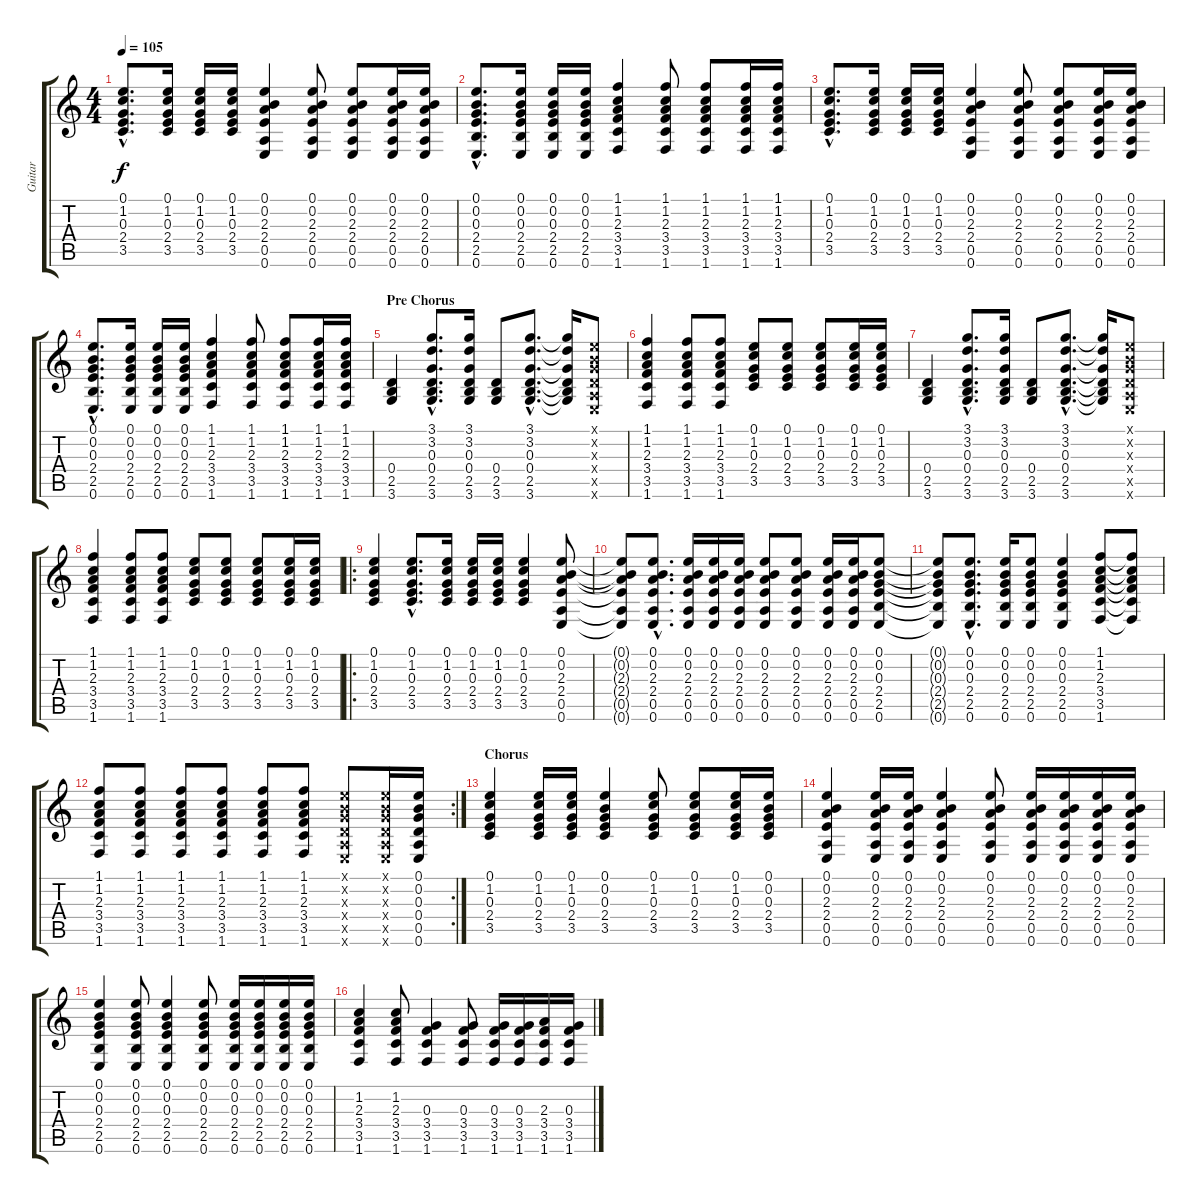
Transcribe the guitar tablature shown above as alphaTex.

\track ("Guitar" "Guitar") {instrument acousticguitarsteel}
\staff {score tabs}
\tuning (E4 B3 G3 D3 A2 E2) {hide}
\ts (4 4)
\tempo 105
\clef g2
\ks c
(0.1{hac} 1.2{hac} 0.3{hac} 2.4{hac} 3.5{hac}).8{d dy f} (0.1 1.2 0.3 2.4 3.5).16 (0.1 1.2 0.3 2.4 3.5).16 (0.1 1.2 0.3 2.4 3.5).16 (0.1 0.2 2.3 2.4 0.5 0.6).4 (0.1 0.2 2.3 2.4 0.5 0.6).8 (0.1 0.2 2.3 2.4 0.5 0.6).8 (0.1 0.2 2.3 2.4 0.5 0.6).16 (0.1 0.2 2.3 2.4 0.5 0.6).16 |
(0.1{hac} 0.2{hac} 0.3{hac} 2.4{hac} 2.5{hac} 0.6{hac}).8{d} (0.1 0.2 0.3 2.4 2.5 0.6).16 (0.1 0.2 0.3 2.4 2.5 0.6).16 (0.1 0.2 0.3 2.4 2.5 0.6).16 (1.1 1.2 2.3 3.4 3.5 1.6).4 (1.1 1.2 2.3 3.4 3.5 1.6).8 (1.1 1.2 2.3 3.4 3.5 1.6).8 (1.1 1.2 2.3 3.4 3.5 1.6).16 (1.1 1.2 2.3 3.4 3.5 1.6).16 |
(0.1{hac} 1.2{hac} 0.3{hac} 2.4{hac} 3.5{hac}).8{d} (0.1 1.2 0.3 2.4 3.5).16 (0.1 1.2 0.3 2.4 3.5).16 (0.1 1.2 0.3 2.4 3.5).16 (0.1 0.2 2.3 2.4 0.5 0.6).4 (0.1 0.2 2.3 2.4 0.5 0.6).8 (0.1 0.2 2.3 2.4 0.5 0.6).8 (0.1 0.2 2.3 2.4 0.5 0.6).16 (0.1 0.2 2.3 2.4 0.5 0.6).16 |
(0.1{hac} 0.2{hac} 0.3{hac} 2.4{hac} 2.5{hac} 0.6{hac}).8{d} (0.1 0.2 0.3 2.4 2.5 0.6).16 (0.1 0.2 0.3 2.4 2.5 0.6).16 (0.1 0.2 0.3 2.4 2.5 0.6).16 (1.1 1.2 2.3 3.4 3.5 1.6).4 (1.1 1.2 2.3 3.4 3.5 1.6).8 (1.1 1.2 2.3 3.4 3.5 1.6).8 (1.1 1.2 2.3 3.4 3.5 1.6).16 (1.1 1.2 2.3 3.4 3.5 1.6).16 |
\section ("" "Pre Chorus")
(0.4 2.5 3.6).4 (3.1{hac} 3.2{hac} 0.3{hac} 0.4{hac} 2.5{hac} 3.6{hac}).8{d} (3.1 3.2 0.3 0.4 2.5 3.6).16 (0.4 2.5 3.6).8 (3.1{hac} 3.2{hac} 0.3{hac} 0.4{hac} 2.5{hac} 3.6{hac}).8{d} (3.1{t} 3.2{t} 0.3{t} 0.4{t} 2.5{t} 3.6{t}).16 (0.1{x} 0.2{x} 0.3{x} 0.4{x} 0.5{x} 0.6{x}).8 |
(1.1 1.2 2.3 3.4 3.5 1.6).4 (1.1 1.2 2.3 3.4 3.5 1.6).8 (1.1 1.2 2.3 3.4 3.5 1.6).8 (0.1 1.2 0.3 2.4 3.5).8 (0.1 1.2 0.3 2.4 3.5).8 (0.1 1.2 0.3 2.4 3.5).8 (0.1 1.2 0.3 2.4 3.5).16 (0.1 1.2 0.3 2.4 3.5).16 |
(0.4 2.5 3.6).4 (3.1{hac} 3.2{hac} 0.3{hac} 0.4{hac} 2.5{hac} 3.6{hac}).8{d} (3.1 3.2 0.3 0.4 2.5 3.6).16 (0.4 2.5 3.6).8 (3.1{hac} 3.2{hac} 0.3{hac} 0.4{hac} 2.5{hac} 3.6{hac}).8{d} (3.1{t} 3.2{t} 0.3{t} 0.4{t} 2.5{t} 3.6{t}).16 (0.1{x} 0.2{x} 0.3{x} 0.4{x} 0.5{x} 0.6{x}).8 |
(1.1 1.2 2.3 3.4 3.5 1.6).4 (1.1 1.2 2.3 3.4 3.5 1.6).8 (1.1 1.2 2.3 3.4 3.5 1.6).8 (0.1 1.2 0.3 2.4 3.5).8 (0.1 1.2 0.3 2.4 3.5).8 (0.1 1.2 0.3 2.4 3.5).8 (0.1 1.2 0.3 2.4 3.5).16 (0.1 1.2 0.3 2.4 3.5).16 |
\ro
(0.1 1.2 0.3 2.4 3.5).4 (0.1{hac} 1.2{hac} 0.3{hac} 2.4{hac} 3.5{hac}).8{d} (0.1 1.2 0.3 2.4 3.5).16 (0.1 1.2 0.3 2.4 3.5).16 (0.1 1.2 0.3 2.4 3.5).16 (0.1 1.2 0.3 2.4 3.5).4 (0.1 0.2 2.3 2.4 0.5 0.6).8 |
(0.1{t} 0.2{t} 2.3{t} 2.4{t} 0.5{t} 0.6{t}).8 (0.1{hac} 0.2{hac} 2.3{hac} 2.4{hac} 0.5{hac} 0.6{hac}).8{d} (0.1 0.2 2.3 2.4 0.5 0.6).16 (0.1 0.2 2.3 2.4 0.5 0.6).16 (0.1 0.2 2.3 2.4 0.5 0.6).16 (0.1 0.2 2.3 2.4 0.5 0.6).8 (0.1 0.2 2.3 2.4 0.5 0.6).8 (0.1 0.2 2.3 2.4 0.5 0.6).16 (0.1 0.2 2.3 2.4 0.5 0.6).16 (0.1 0.2 0.3 2.4 2.5 0.6).8 |
(0.1{t} 0.2{t} 0.3{t} 2.4{t} 2.5{t} 0.6{t}).8 (0.1{hac} 0.2{hac} 0.3{hac} 2.4{hac} 2.5{hac} 0.6{hac}).8{d} (0.1 0.2 0.3 2.4 2.5 0.6).16 (0.1 0.2 0.3 2.4 2.5 0.6).8 (0.1 0.2 0.3 2.4 2.5 0.6).4 (1.1 1.2 2.3 3.4 3.5 1.6).8 (1.1{t} 1.2{t} 2.3{t} 3.4{t} 3.5{t} 1.6{t}).8 |
\rc 2
(1.1 1.2 2.3 3.4 3.5 1.6).8 (1.1 1.2 2.3 3.4 3.5 1.6).8 (1.1 1.2 2.3 3.4 3.5 1.6).8 (1.1 1.2 2.3 3.4 3.5 1.6).8 (1.1 1.2 2.3 3.4 3.5 1.6).8 (1.1 1.2 2.3 3.4 3.5 1.6).8 (0.1{x} 0.2{x} 0.3{x} 0.4{x} 0.5{x} 0.6{x}).8 (0.1{x} 0.2{x} 0.3{x} 0.4{x} 0.5{x} 0.6{x}).16 (0.1 0.2 0.3 0.4 0.5 0.6).16 |
\section ("" "Chorus")
(0.1 1.2 0.3 2.4 3.5).4 (0.1 1.2 0.3 2.4 3.5).16 (0.1 1.2 0.3 2.4 3.5).16 (0.1 0.2 0.3 2.4 3.5).4 (0.1 1.2 0.3 2.4 3.5).8 (0.1 1.2 0.3 2.4 3.5).8 (0.1 1.2 0.3 2.4 3.5).16 (0.1 0.2 0.3 2.4 3.5).16 |
(0.1 0.2 2.3 2.4 0.5 0.6).4 (0.1 0.2 2.3 2.4 0.5 0.6).16 (0.1 0.2 2.3 2.4 0.5 0.6).16 (0.1 0.2 2.3 2.4 0.5 0.6).4 (0.1 0.2 2.3 2.4 0.5 0.6).8 (0.1 0.2 2.3 2.4 0.5 0.6).16 (0.1 0.2 2.3 2.4 0.5 0.6).16 (0.1 0.2 2.3 2.4 0.5 0.6).16 (0.1 0.2 2.3 2.4 0.5 0.6).16 |
(0.1 0.2 0.3 2.4 2.5 0.6).4 (0.1 0.2 0.3 2.4 2.5 0.6).8 (0.1 0.2 0.3 2.4 2.5 0.6).4 (0.1 0.2 0.3 2.4 2.5 0.6).8 (0.1 0.2 0.3 2.4 2.5 0.6).16 (0.1 0.2 0.3 2.4 2.5 0.6).16 (0.1 0.2 0.3 2.4 2.5 0.6).16 (0.1 0.2 0.3 2.4 2.5 0.6).16 |
(1.2 2.3 3.4 3.5 1.6).4 (1.2 2.3 3.4 3.5 1.6).8 (0.3 3.4 3.5 1.6).4 (0.3 3.4 3.5 1.6).8 (0.3 3.4 3.5 1.6).16 (0.3 3.4 3.5 1.6).16 (2.3 3.4 3.5 1.6).16 (0.3 3.4 3.5 1.6).16
